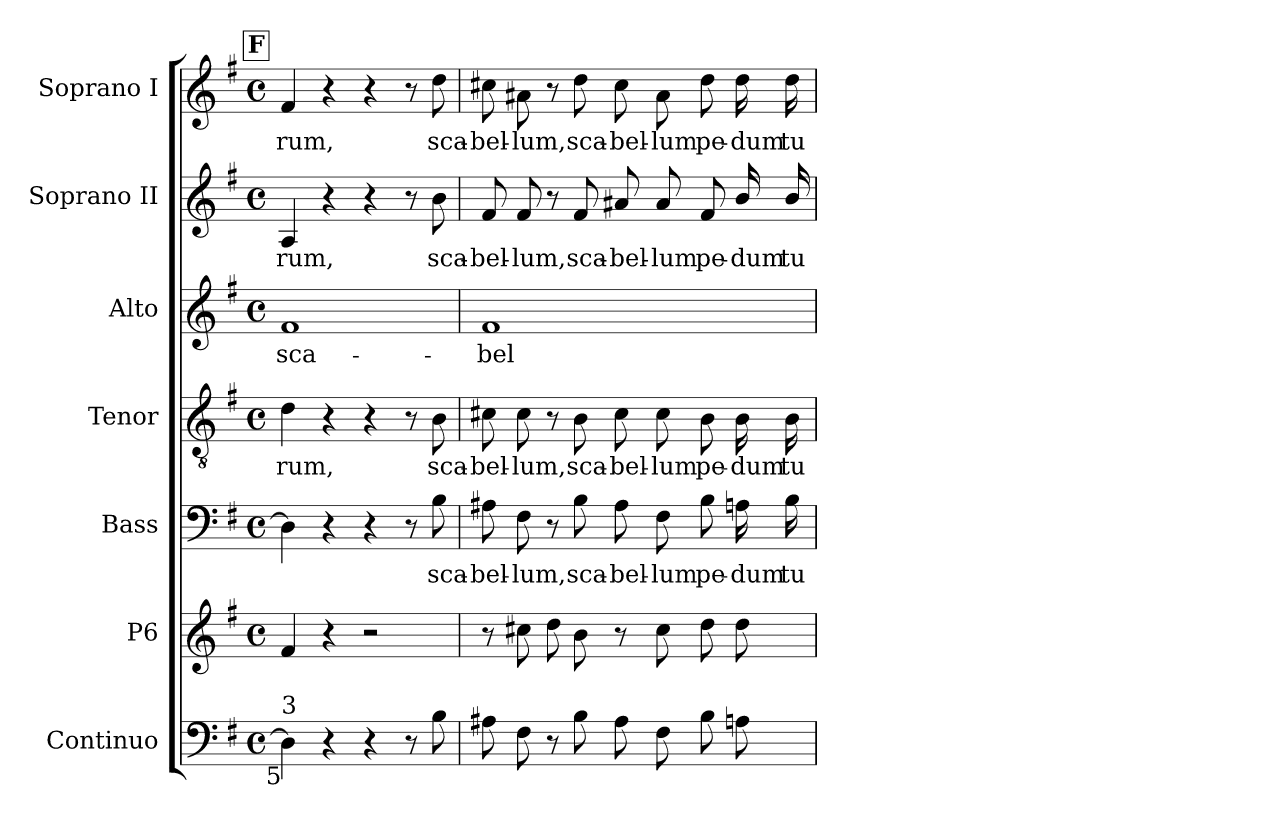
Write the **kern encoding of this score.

**kern	**kern	**kern	**text	**kern	**text	**kern	**text	**kern	**text	**kern	**text
*part7	*part6	*part5	*part5	*part4	*part4	*part3	*part3	*part2	*part2	*part1	*part1
*staff7	*staff6	*staff5	*staff5	*staff4	*staff4	*staff3	*staff3	*staff2	*staff2	*staff1	*staff1
*I"Continuo	*I"P6	*I"Bass	*	*I"Tenor	*	*I"Alto	*	*I"Soprano II	*	*I"Soprano I	*
*	*	*I'B.	*	*I'T.	*	*I'A.	*	*I'S.	*	*I'S.	*
*clefF4	*clefG2	*clefF4	*	*clefGv2	*	*clefG2	*	*clefG2	*	*clefG2	*
*	*	*	*	*ITrd7c12	*	*	*	*	*	*	*
*k[f#]	*k[f#]	*k[f#]	*	*k[f#]	*	*k[f#]	*	*k[f#]	*	*k[f#]	*
*G:	*G:	*G:	*	*G:	*	*G:	*	*G:	*	*G:	*
*M4/4	*M4/4	*M4/4	*	*M4/4	*	*M4/4	*	*M4/4	*	*M4/4	*
*met(c)	*met(c)	*met(c)	*	*met(c)	*	*met(c)	*	*met(c)	*	*met(c)	*
!!LO:REH:place=s1:B:color=#000000:enc=box:fs=13.7126:t=F
=103	=103	=103	=103	=103	=103	=103	=103	=103	=103	=103	=103
!	!	!	!	!	!LO:LY:b:color=#000000	!	!	!	!	!	!
!	!	!	!	!	!	!	!LO:LY:b:color=#000000	!	!	!	!
!	!	!	!	!	!	!	!	!	!LO:LY:b:color=#000000	!	!
!LO:TX:b:rj:t=5	!	!	!	!	!	!	!	!	!	!	!
!LO:TX:t=3	!	!	!	!	!	!	!	!	!	!	!
!	!	!	!	!	!	!	!	!	!	!	!LO:LY:b:color=#000000
4Di\]	4f#i/	4Di\]	.	4Di\	-rum,	1f#i	sca-	4Ai/	-rum,	4f#i/	-rum,
4r	4r	4r	.	4r	.	.	.	4r	.	4r	.
4r	2r	4r	.	4r	.	.	.	4r	.	4r	.
8r	.	8r	.	8r	.	.	.	8r	.	8r	.
!	!	!	!LO:LY:b:color=#000000	!	!	!	!	!	!	!	!
!	!	!	!	!	!LO:LY:b:color=#000000	!	!	!	!	!	!
!	!	!	!	!	!	!	!	!	!LO:LY:b:color=#000000	!	!
!	!	!	!	!	!	!	!	!	!	!	!LO:LY:b:color=#000000
8Bi\	.	8Bi\	sca-	8BBi\	sca-	.	.	8bi\	sca-	8ddi\	sca-
=104	=104	=104	=104	=104	=104	=104	=104	=104	=104	=104	=104
!	!	!	!LO:LY:b:color=#000000	!	!	!	!	!	!	!	!
!	!	!	!	!	!LO:LY:b:color=#000000	!	!	!	!	!	!
!	!	!	!	!	!	!	!LO:LY:b:color=#000000	!	!	!	!
!	!	!	!	!	!	!	!	!	!LO:LY:b:color=#000000	!	!
!	!	!	!	!	!	!	!	!	!	!	!LO:LY:b:color=#000000
8A#Xi\	8r	8A#Xi\	-bel-	8C#Xi\	-bel-	1f#i	-bel-	8f#i/	-bel-	8cc#Xi\	-bel-
!	!	!	!LO:LY:b:color=#000000	!	!	!	!	!	!	!	!
!	!	!	!	!	!LO:LY:b:color=#000000	!	!	!	!	!	!
!	!	!	!	!	!	!	!	!	!LO:LY:b:color=#000000	!	!
!	!	!	!	!	!	!	!	!	!	!	!LO:LY:b:color=#000000
8F#i\	8cc#Xi\	8F#i\	-lum,	8C#i\	-lum,	.	.	8f#i/	-lum,	8a#Xi\	-lum,
8r	8ddi\	8r	.	8r	.	.	.	8r	.	8r	.
!	!	!	!LO:LY:b:color=#000000	!	!	!	!	!	!	!	!
!	!	!	!	!	!LO:LY:b:color=#000000	!	!	!	!	!	!
!	!	!	!	!	!	!	!	!	!LO:LY:b:color=#000000	!	!
!	!	!	!	!	!	!	!	!	!	!	!LO:LY:b:color=#000000
8Bi\	8bi\	8Bi\	sca-	8BBi\	sca-	.	.	8f#i/	sca-	8ddi\	sca-
!	!	!	!LO:LY:b:color=#000000	!	!	!	!	!	!	!	!
!	!	!	!	!	!LO:LY:b:color=#000000	!	!	!	!	!	!
!	!	!	!	!	!	!	!	!	!LO:LY:b:color=#000000	!	!
!	!	!	!	!	!	!	!	!	!	!	!LO:LY:b:color=#000000
8A#i\	8r	8A#i\	-bel-	8C#i\	-bel-	.	.	8a#Xi/	-bel-	8cc#i\	-bel-
!	!	!	!LO:LY:b:color=#000000	!	!	!	!	!	!	!	!
!	!	!	!	!	!LO:LY:b:color=#000000	!	!	!	!	!	!
!	!	!	!	!	!	!	!	!	!LO:LY:b:color=#000000	!	!
!	!	!	!	!	!	!	!	!	!	!	!LO:LY:b:color=#000000
8F#i\	8cc#i\	8F#i\	-lum	8C#i\	-lum	.	.	8a#i/	-lum	8a#i\	-lum
!	!	!	!LO:LY:b:color=#000000	!	!	!	!	!	!	!	!
!	!	!	!	!	!LO:LY:b:color=#000000	!	!	!	!	!	!
!	!	!	!	!	!	!	!	!	!LO:LY:b:color=#000000	!	!
!	!	!	!	!	!	!	!	!	!	!	!LO:LY:b:color=#000000
8Bi\	8ddi\	8Bi\	pe-	8BBi\	pe-	.	.	8f#i/	pe-	8ddi\	pe-
!	!	!	!LO:LY:b:color=#000000	!	!	!	!	!	!	!	!
!	!	!	!	!	!LO:LY:b:color=#000000	!	!	!	!	!	!
!	!	!	!	!	!	!	!	!	!LO:LY:b:color=#000000	!	!
!	!	!	!	!	!	!	!	!	!	!	!LO:LY:b:color=#000000
8Ani\	8ddi\	16Ani\	-dum	16BBi\	-dum	.	.	16bi/	-dum	16ddi\	-dum
!	!	!	!LO:LY:b:color=#000000	!	!	!	!	!	!	!	!
!	!	!	!	!	!LO:LY:b:color=#000000	!	!	!	!	!	!
!	!	!	!	!	!	!	!	!	!LO:LY:b:color=#000000	!	!
!	!	!	!	!	!	!	!	!	!	!	!LO:LY:b:color=#000000
.	.	16Bi\	tu-	16BBi\	tu-	.	.	16bi/	tu-	16ddi\	tu-
=	=	=	=	=	=	=	=	=	=	=	=
*-	*-	*-	*-	*-	*-	*-	*-	*-	*-	*-	*-
